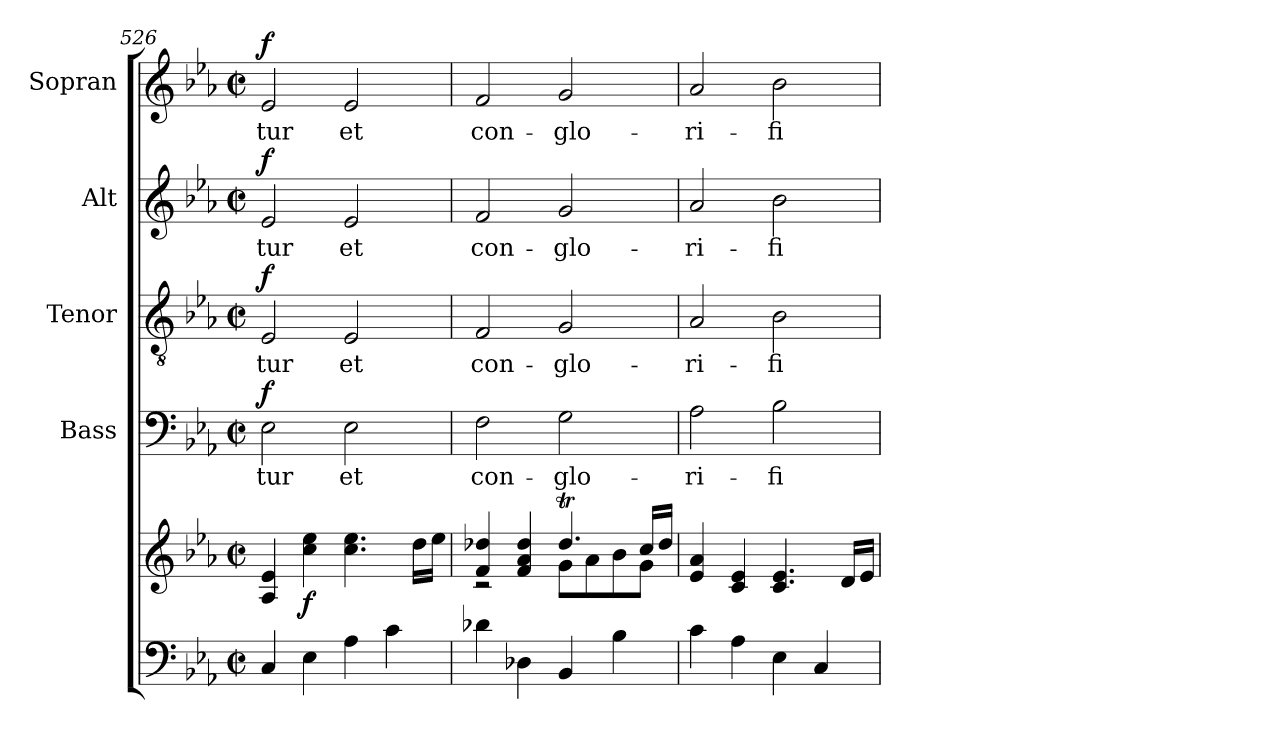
**kern	**kern	**dynam	**kern	**text	**dynam	**kern	**text	**dynam	**kern	**text	**dynam	**kern	**text	**dynam
*part5	*part5	*part5	*part4	*part4	*part4	*part3	*part3	*part3	*part2	*part2	*part2	*part1	*part1	*part1
*staff6	*staff5	*staff5/6	*staff4	*staff4	*staff4	*staff3	*staff3	*staff3	*staff2	*staff2	*staff2	*staff1	*staff1	*staff1
*	*	*	*I"Bass	*	*	*I"Tenor	*	*	*I"Alt	*	*	*I"Sopran	*	*
*	*	*	*I'B.	*	*	*I'T.	*	*	*I'A.	*	*	*I'S.	*	*
!!LO:PB:g=z
*clefF4	*clefG2	*	*clefF4	*	*	*clefGv2	*	*	*clefG2	*	*	*clefG2	*	*
*k[b-e-a-]	*k[b-e-a-]	*	*k[b-e-a-]	*	*	*k[b-e-a-]	*	*	*k[b-e-a-]	*	*	*k[b-e-a-]	*	*
*E-:	*E-:	*	*E-:	*	*	*E-:	*	*	*E-:	*	*	*E-:	*	*
*M2/2	*M2/2	*	*M2/2	*	*	*M2/2	*	*	*M2/2	*	*	*M2/2	*	*
*met(c|)	*met(c|)	*	*met(c|)	*	*	*met(c|)	*	*	*met(c|)	*	*	*met(c|)	*	*
=526	=526	=526	=526	=526	=526	=526	=526	=526	=526	=526	=526	=526	=526	=526
!	!	!	!	!LO:LY:b	!LO:DY:a	!	!LO:LY:b	!LO:DY:a	!	!LO:LY:b	!LO:DY:a	!	!LO:LY:b	!LO:DY:a
4C/	4A-/ 4e-/	.	2E-\	-tur	f	2E-/	-tur	f	2e-/	-tur	f	2e-/	-tur	f
!	!	!LO:DY:b	!	!	!	!	!	!	!	!	!	!	!	!
4E-\	4cc\ 4ee-\	f	.	.	.	.	.	.	.	.	.	.	.	.
!	!	!	!	!LO:LY:b	!	!	!LO:LY:b	!	!	!LO:LY:b	!	!	!LO:LY:b	!
4A-\	4.cc\ 4.ee-\	.	2E-\	et	.	2E-/	et	.	2e-/	et	.	2e-/	et	.
4c\	.	.	.	.	.	.	.	.	.	.	.	.	.	.
.	16dd\LL	.	.	.	.	.	.	.	.	.	.	.	.	.
.	16ee-\JJ	.	.	.	.	.	.	.	.	.	.	.	.	.
=527	=527	=527	=527	=527	=527	=527	=527	=527	=527	=527	=527	=527	=527	=527
*	*^	*	*	*	*	*	*	*	*	*	*	*	*	*
!	!	!	!	!	!LO:LY:b	!	!	!LO:LY:b	!	!	!LO:LY:b	!	!	!LO:LY:b	!
4d-X\	4f/ 4dd-X/	2rc	.	2F\	con-	.	2F/	con-	.	2f/	con-	.	2f/	con-	.
4D-X\	4f/ 4a-/ 4dd-/	.	.	.	.	.	.	.	.	.	.	.	.	.	.
!	!	!	!	!	!LO:LY:b	!	!	!LO:LY:b	!	!	!LO:LY:b	!	!	!LO:LY:b	!
4BB-/	4.dd-T/	8g\L	.	2G\	-glo-	.	2G/	-glo-	.	2g/	-glo-	.	2g/	-glo-	.
.	.	8a-\	.	.	.	.	.	.	.	.	.	.	.	.	.
4B-\	.	8b-\	.	.	.	.	.	.	.	.	.	.	.	.	.
.	16cc/LL	8g\J	.	.	.	.	.	.	.	.	.	.	.	.	.
.	16dd-/JJ	.	.	.	.	.	.	.	.	.	.	.	.	.	.
*	*v	*v	*	*	*	*	*	*	*	*	*	*	*	*	*
=528	=528	=528	=528	=528	=528	=528	=528	=528	=528	=528	=528	=528	=528	=528
!	!	!	!	!LO:LY:b	!	!	!LO:LY:b	!	!	!LO:LY:b	!	!	!LO:LY:b	!
4c\	4e-/ 4a-/	.	2A-\	-ri-	.	2A-/	-ri-	.	2a-/	-ri-	.	2a-/	-ri-	.
4A-\	4c/ 4e-/	.	.	.	.	.	.	.	.	.	.	.	.	.
!	!	!	!	!LO:LY:b	!	!	!LO:LY:b	!	!	!LO:LY:b	!	!	!LO:LY:b	!
4E-\	4.c/ 4.e-/	.	2B-\	-fi-	.	2B-\	-fi-	.	2b-\	-fi-	.	2b-\	-fi-	.
4C/	.	.	.	.	.	.	.	.	.	.	.	.	.	.
.	16d/LL	.	.	.	.	.	.	.	.	.	.	.	.	.
.	16e-/JJ	.	.	.	.	.	.	.	.	.	.	.	.	.
=	=	=	=	=	=	=	=	=	=	=	=	=	=	=
*-	*-	*-	*-	*-	*-	*-	*-	*-	*-	*-	*-	*-	*-	*-
